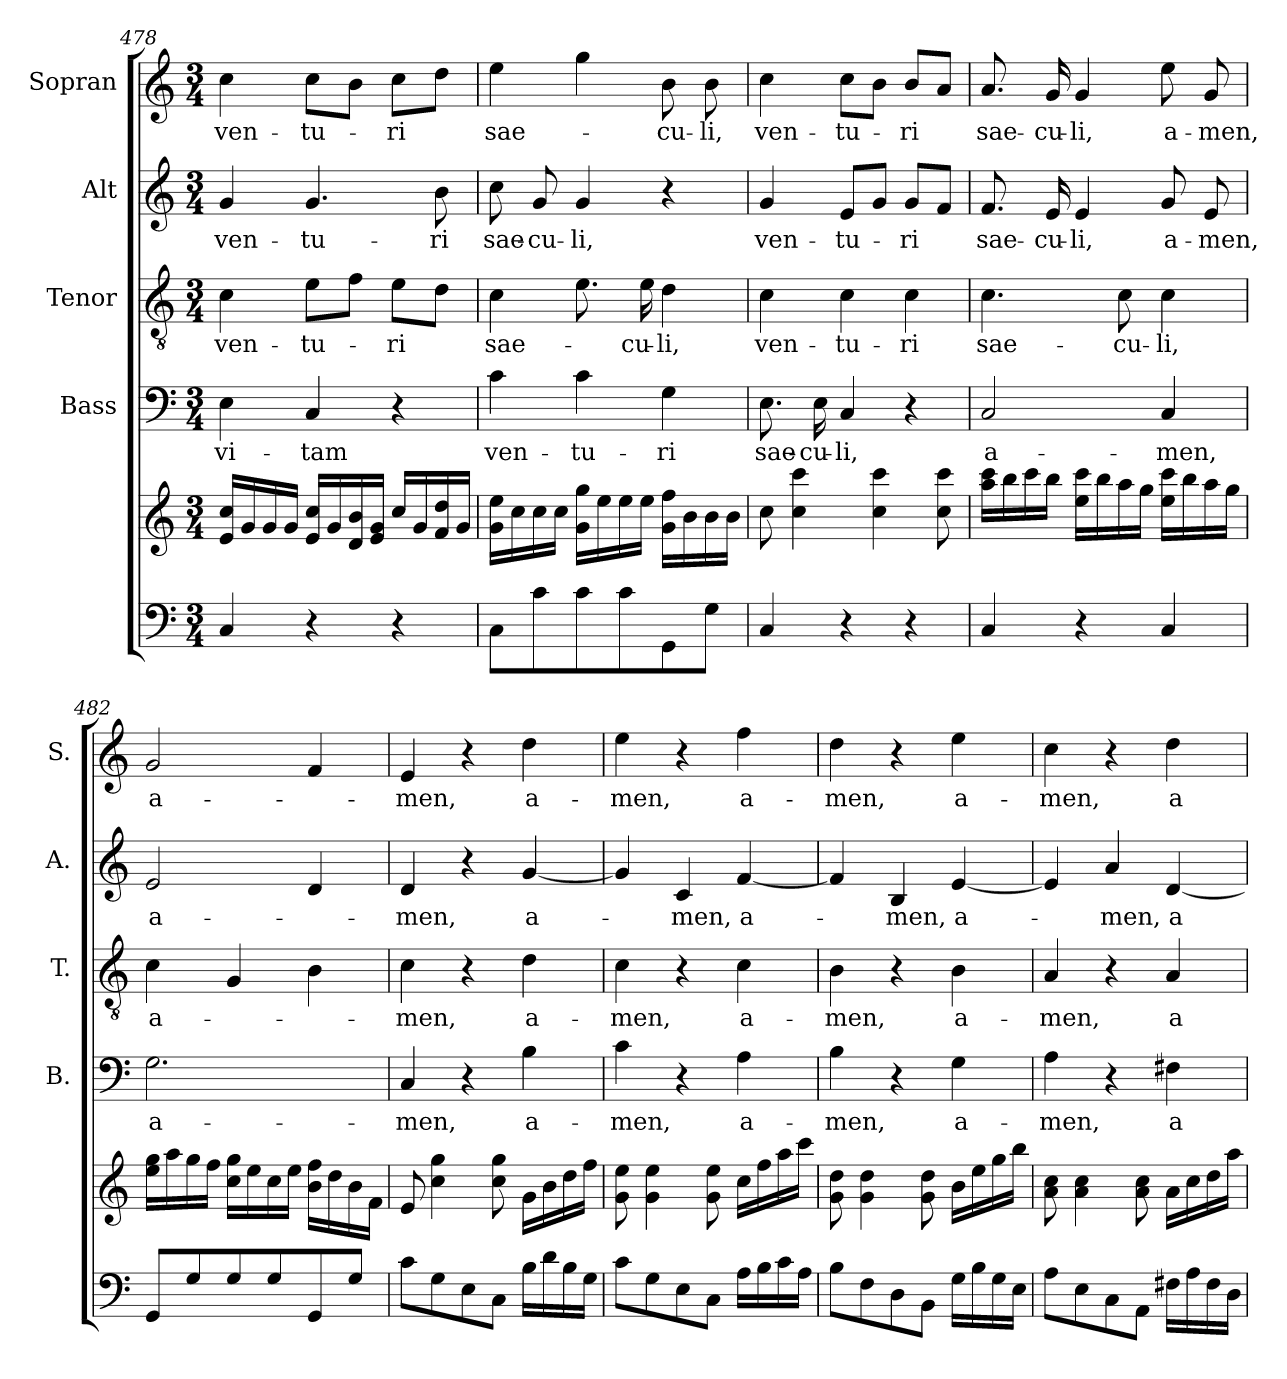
**kern	**kern	**kern	**text	**kern	**text	**kern	**text	**kern	**text
*part5	*part5	*part4	*part4	*part3	*part3	*part2	*part2	*part1	*part1
*staff6	*staff5	*staff4	*staff4	*staff3	*staff3	*staff2	*staff2	*staff1	*staff1
*	*	*I"Bass	*	*I"Tenor	*	*I"Alt	*	*I"Sopran	*
*	*	*I'B.	*	*I'T.	*	*I'A.	*	*I'S.	*
*clefF4	*clefG2	*clefF4	*	*clefGv2	*	*clefG2	*	*clefG2	*
*k[]	*k[]	*k[]	*	*k[]	*	*k[]	*	*k[]	*
*C:	*C:	*C:	*	*C:	*	*C:	*	*C:	*
*M3/4	*M3/4	*M3/4	*	*M3/4	*	*M3/4	*	*M3/4	*
=478	=478	=478	=478	=478	=478	=478	=478	=478	=478
!	!	!	!LO:LY:b	!	!LO:LY:b	!	!LO:LY:b	!	!LO:LY:b
4C/	16e/ 16cc/LL	4E\	vi-	4c\	ven-	4g/	ven-	4cc\	ven-
.	16g/	.	.	.	.	.	.	.	.
.	16g/	.	.	.	.	.	.	.	.
.	16g/JJ	.	.	.	.	.	.	.	.
!	!	!	!LO:LY:b	!	!LO:LY:b	!	!LO:LY:b	!	!LO:LY:b
4r	16e/ 16cc/LL	4C/	-tam	8e\L	-tu-	4.g/	-tu-	8cc\L	-tu-
.	16g/	.	.	.	.	.	.	.	.
.	16d/ 16b/	.	.	8f\J	.	.	.	8b\J	.
.	16e/ 16g/JJ	.	.	.	.	.	.	.	.
!	!	!	!	!	!LO:LY:b	!	!	!	!LO:LY:b
4r	16cc/LL	4r	.	8e\L	-ri	.	.	8cc\L	-ri
.	16g/	.	.	.	.	.	.	.	.
!	!	!	!	!	!	!	!LO:LY:b	!	!
.	16f/ 16dd/	.	.	8d\J	.	8b\	-ri	8dd\J	.
.	16g/JJ	.	.	.	.	.	.	.	.
!!LO:LB:g=z
=479	=479	=479	=479	=479	=479	=479	=479	=479	=479
!	!	!	!LO:LY:b	!	!LO:LY:b	!	!LO:LY:b	!	!LO:LY:b
8C\L	16g\ 16ee\LL	4c\	ven-	4c\	sae-	8cc\	sae-	4ee\	sae-
.	16cc\	.	.	.	.	.	.	.	.
!	!	!	!	!	!	!	!LO:LY:b	!	!
8c\	16cc\	.	.	.	.	8g/	-cu-	.	.
.	16cc\JJ	.	.	.	.	.	.	.	.
!	!	!	!LO:LY:b	!	!	!	!LO:LY:b	!	!
8c\	16g\ 16gg\LL	4c\	-tu-	8.e\	.	4g/	-li,	4gg\	.
.	16ee\	.	.	.	.	.	.	.	.
8c\	16ee\	.	.	.	.	.	.	.	.
!	!	!	!	!	!LO:LY:b	!	!	!	!
.	16ee\JJ	.	.	16e\	-cu-	.	.	.	.
!	!	!	!LO:LY:b	!	!LO:LY:b	!	!	!	!LO:LY:b
8GG\	16g\ 16ff\LL	4G\	-ri	4d\	-li,	4r	.	8b\	-cu-
.	16b\	.	.	.	.	.	.	.	.
!	!	!	!	!	!	!	!	!	!LO:LY:b
8G\J	16b\	.	.	.	.	.	.	8b\	-li,
.	16b\JJ	.	.	.	.	.	.	.	.
=480	=480	=480	=480	=480	=480	=480	=480	=480	=480
!	!	!	!LO:LY:b	!	!LO:LY:b	!	!LO:LY:b	!	!LO:LY:b
4C/	8cc\	8.E\	sae-	4c\	ven-	4g/	ven-	4cc\	ven-
.	4cc\ 4ccc\	.	.	.	.	.	.	.	.
!	!	!	!LO:LY:b	!	!	!	!	!	!
.	.	16E\	-cu-	.	.	.	.	.	.
!	!	!	!LO:LY:b	!	!LO:LY:b	!	!LO:LY:b	!	!LO:LY:b
4r	.	4C/	-li,	4c\	-tu-	8e/L	-tu-	8cc\L	-tu-
.	4cc\ 4ccc\	.	.	.	.	8g/J	.	8b\J	.
!	!	!	!	!	!LO:LY:b	!	!LO:LY:b	!	!LO:LY:b
4r	.	4r	.	4c\	-ri	8g/L	-ri	8b/L	-ri
.	8cc\ 8ccc\	.	.	.	.	8f/J	.	8a/J	.
=481	=481	=481	=481	=481	=481	=481	=481	=481	=481
!	!	!	!LO:LY:b	!	!LO:LY:b	!	!LO:LY:b	!	!LO:LY:b
4C/	16aa\ 16ccc\LL	2C/	a-	4.c\	sae-	8.f/	sae-	8.a/	sae-
.	16bb\	.	.	.	.	.	.	.	.
.	16ccc\	.	.	.	.	.	.	.	.
!	!	!	!	!	!	!	!LO:LY:b	!	!LO:LY:b
.	16bb\JJ	.	.	.	.	16e/	-cu-	16g/	-cu-
!	!	!	!	!	!	!	!LO:LY:b	!	!LO:LY:b
4r	16ee\ 16ccc\LL	.	.	.	.	4e/	-li,	4g/	-li,
.	16bb\	.	.	.	.	.	.	.	.
!	!	!	!	!	!LO:LY:b	!	!	!	!
.	16aa\	.	.	8c\	-cu-	.	.	.	.
.	16gg\JJ	.	.	.	.	.	.	.	.
!	!	!	!LO:LY:b	!	!LO:LY:b	!	!LO:LY:b	!	!LO:LY:b
4C/	16ee\ 16ccc\LL	4C/	-men,	4c\	-li,	8g/	a-	8ee\	a-
.	16bb\	.	.	.	.	.	.	.	.
!	!	!	!	!	!	!	!LO:LY:b	!	!LO:LY:b
.	16aa\	.	.	.	.	8e/	-men,	8g/	-men,
.	16gg\JJ	.	.	.	.	.	.	.	.
=482	=482	=482	=482	=482	=482	=482	=482	=482	=482
!	!	!	!LO:LY:b	!	!LO:LY:b	!	!LO:LY:b	!	!LO:LY:b
8GG/L	16ee\ 16gg\LL	2.G\	a-	4c\	a-	2e/	a-	2g/	a-
.	16aa\	.	.	.	.	.	.	.	.
8G/	16gg\	.	.	.	.	.	.	.	.
.	16ff\JJ	.	.	.	.	.	.	.	.
8G/	16cc\ 16gg\LL	.	.	4G/	.	.	.	.	.
.	16ee\	.	.	.	.	.	.	.	.
8G/	16cc\	.	.	.	.	.	.	.	.
.	16ee\JJ	.	.	.	.	.	.	.	.
8GG/	16b\ 16ff\LL	.	.	4B\	.	4d/	.	4f/	.
.	16dd\	.	.	.	.	.	.	.	.
8G/J	16b\	.	.	.	.	.	.	.	.
.	16f\JJ	.	.	.	.	.	.	.	.
!!LO:PB:g=z
=483	=483	=483	=483	=483	=483	=483	=483	=483	=483
!	!	!	!LO:LY:b	!	!LO:LY:b	!	!LO:LY:b	!	!LO:LY:b
8c\L	8e/	4C/	-men,	4c\	-men,	4d/	-men,	4e/	-men,
8G\	4cc\ 4gg\	.	.	.	.	.	.	.	.
8E\	.	4r	.	4r	.	4r	.	4r	.
8C\J	8cc\ 8gg\	.	.	.	.	.	.	.	.
!	!	!	!LO:LY:b	!	!LO:LY:b	!	!LO:LY:b	!	!LO:LY:b
16B\LL	16g\LL	4B\	a-	4d\	a-	[4g/	a-	4dd\	a-
16d\	16b\	.	.	.	.	.	.	.	.
16B\	16dd\	.	.	.	.	.	.	.	.
16G\JJ	16ff\JJ	.	.	.	.	.	.	.	.
=484	=484	=484	=484	=484	=484	=484	=484	=484	=484
!	!	!	!LO:LY:b	!	!LO:LY:b	!	!	!	!LO:LY:b
8c\L	8g\ 8ee\	4c\	-men,	4c\	-men,	4g/]	.	4ee\	-men,
8G\	4g\ 4ee\	.	.	.	.	.	.	.	.
!	!	!	!	!	!	!	!LO:LY:b	!	!
8E\	.	4r	.	4r	.	4c/	-men,	4r	.
8C\J	8g\ 8ee\	.	.	.	.	.	.	.	.
!	!	!	!LO:LY:b	!	!LO:LY:b	!	!LO:LY:b	!	!LO:LY:b
16A\LL	16cc\LL	4A\	a-	4c\	a-	[4f/	a-	4ff\	a-
16B\	16ff\	.	.	.	.	.	.	.	.
16c\	16aa\	.	.	.	.	.	.	.	.
16A\JJ	16ccc\JJ	.	.	.	.	.	.	.	.
=485	=485	=485	=485	=485	=485	=485	=485	=485	=485
!	!	!	!LO:LY:b	!	!LO:LY:b	!	!	!	!LO:LY:b
8B\L	8g\ 8dd\	4B\	-men,	4B\	-men,	4f/]	.	4dd\	-men,
8F\	4g\ 4dd\	.	.	.	.	.	.	.	.
!	!	!	!	!	!	!	!LO:LY:b	!	!
8D\	.	4r	.	4r	.	4B/	-men,	4r	.
8BB\J	8g\ 8dd\	.	.	.	.	.	.	.	.
!	!	!	!LO:LY:b	!	!LO:LY:b	!	!LO:LY:b	!	!LO:LY:b
16G\LL	16b\LL	4G\	a-	4B\	a-	[4e/	a-	4ee\	a-
16B\	16ee\	.	.	.	.	.	.	.	.
16G\	16gg\	.	.	.	.	.	.	.	.
16E\JJ	16bb\JJ	.	.	.	.	.	.	.	.
=486	=486	=486	=486	=486	=486	=486	=486	=486	=486
!	!	!	!LO:LY:b	!	!LO:LY:b	!	!	!	!LO:LY:b
8A\L	8a\ 8cc\	4A\	-men,	4A/	-men,	4e/]	.	4cc\	-men,
8E\	4a\ 4cc\	.	.	.	.	.	.	.	.
!	!	!	!	!	!	!	!LO:LY:b	!	!
8C\	.	4r	.	4r	.	4a/	-men,	4r	.
8AA\J	8a\ 8cc\	.	.	.	.	.	.	.	.
!	!	!	!LO:LY:b	!	!LO:LY:b	!	!LO:LY:b	!	!LO:LY:b
16F#X\LL	16a\LL	4F#X\	a-	4A/	a-	[4d/	a-	4dd\	a-
16A\	16cc\	.	.	.	.	.	.	.	.
16F#\	16dd\	.	.	.	.	.	.	.	.
16D\JJ	16aa\JJ	.	.	.	.	.	.	.	.
=	=	=	=	=	=	=	=	=	=
*-	*-	*-	*-	*-	*-	*-	*-	*-	*-
